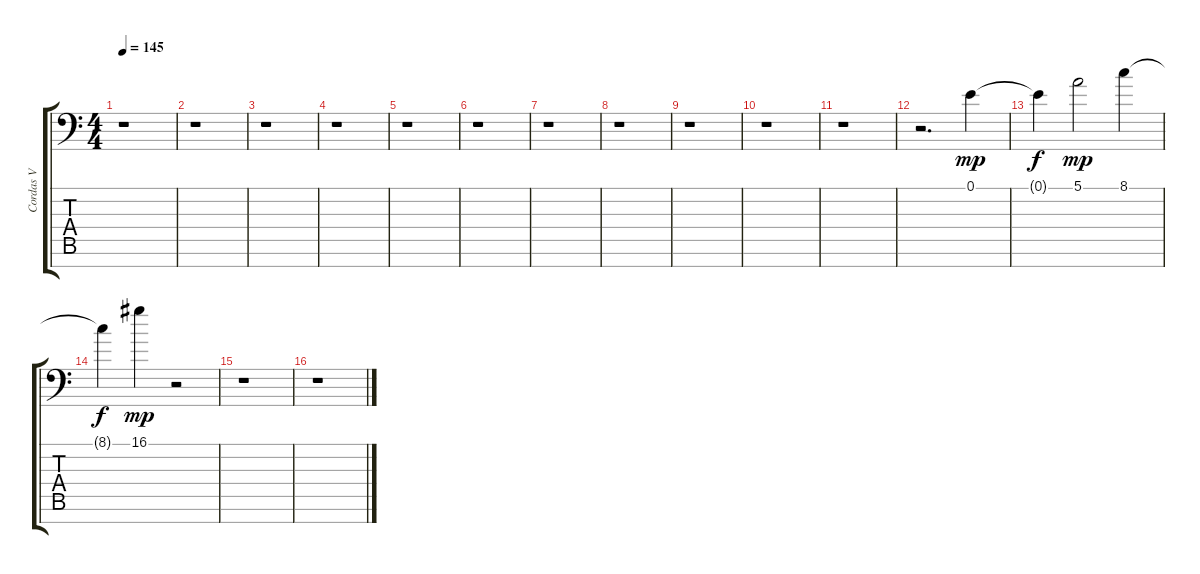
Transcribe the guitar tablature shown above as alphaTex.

\track ("Cordas V" "Cordas V") {instrument stringensemble1}
\staff {score tabs}
\tuning (E4 B3 G3 D3 A2 E2 C-1) {hide}
\ts (4 4)
\tempo 145
\clef f4
\ks c
r.1{dy mp} |
r.1 |
r.1 |
r.1 |
r.1 |
r.1 |
r.1 |
r.1 |
r.1 |
r.1 |
r.1 |
r.2{d} 0.1.4{volume 12 balance 6} |
0.1{t}.4{dy f} 5.1.2{dy mp} 8.1.4{volume 12 balance 6} |
8.1{t}.4{dy f} 16.1.4{dy mp} r.2 |
r.1 |
r.1
